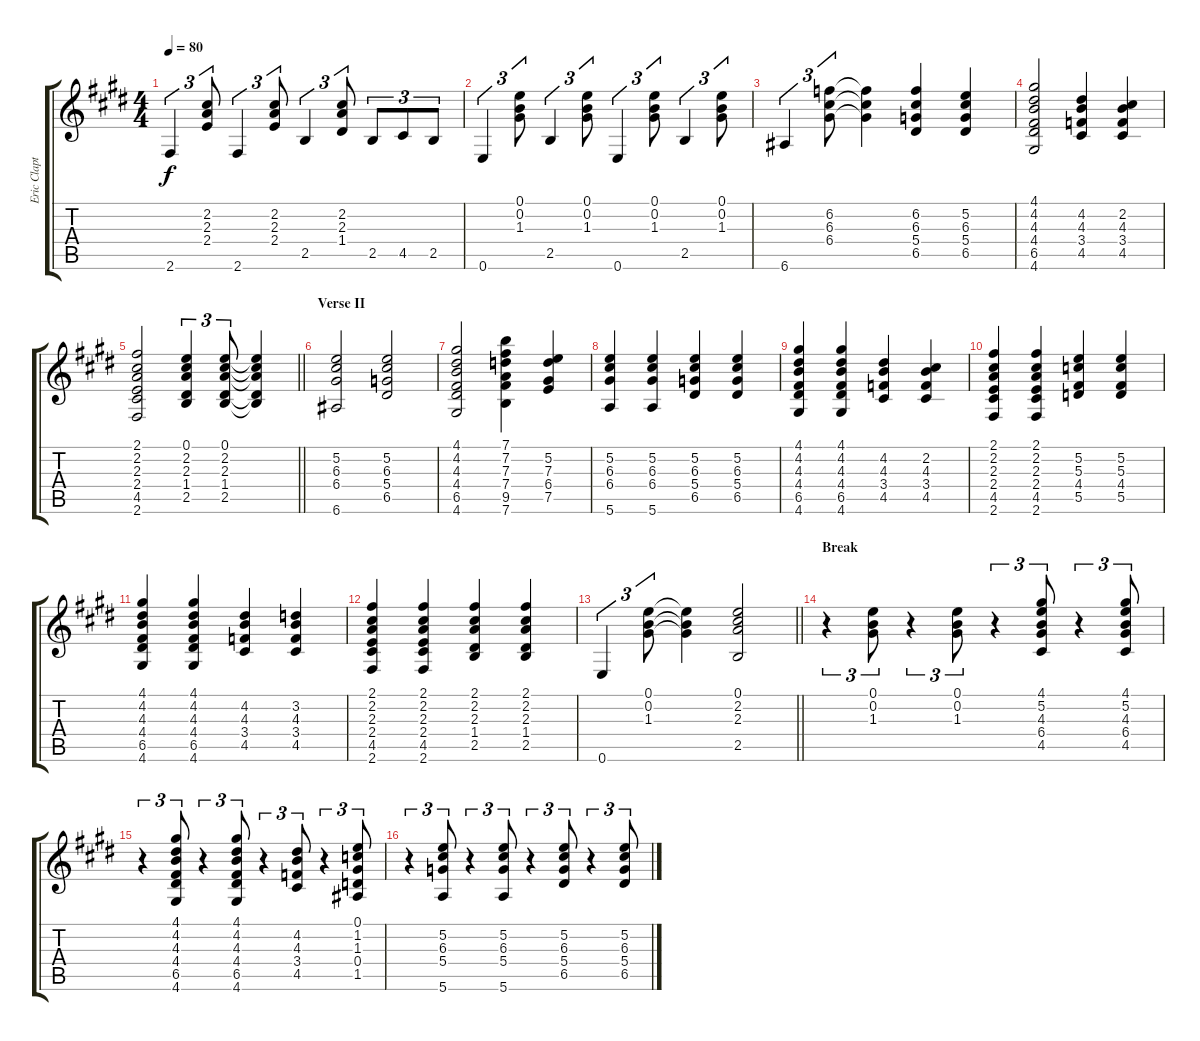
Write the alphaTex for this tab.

\track ("Eric Clapton Guitar I" "Eric Clapt") {instrument electricguitarjazz}
\staff {score tabs}
\tuning (E4 B3 G3 D3 A2 E2) {hide}
\ts (4 4)
\tempo 80
\clef g2
\ks e
2.6.4{tu (3 2) dy f} (2.2 2.3 2.4).8{tu (3 2)} 2.6.4{tu (3 2)} (2.2 2.3 2.4).8{tu (3 2)} 2.5.4{tu (3 2)} (2.2 2.3 1.4).8{tu (3 2)} 2.5.8{tu (3 2)} 4.5.8{tu (3 2)} 2.5.8{tu (3 2)} |
0.6.4{tu (3 2)} (0.1 0.2 1.3).8{tu (3 2)} 2.5.4{tu (3 2)} (0.1 0.2 1.3).8{tu (3 2)} 0.6.4{tu (3 2)} (0.1 0.2 1.3).8{tu (3 2)} 2.5.4{tu (3 2)} (0.1 0.2 1.3).8{tu (3 2)} |
6.6.4{tu (3 2)} (6.2 6.3 6.4).8{tu (3 2)} (6.2{t} 6.3{t} 6.4{t}).4 (6.2 6.3 5.4 6.5).4 (5.2 6.3 5.4 6.5).4 |
(4.1 4.2 4.3 4.4 6.5 4.6).2 (4.2 4.3 3.4 4.5).4 (2.2 4.3 3.4 4.5).4 |
\barLineRight lightlight
(2.1 2.2 2.3 2.4 4.5 2.6).2 (0.1 2.2 2.3 1.4 2.5).4{tu (3 2)} (0.1 2.2 2.3 1.4 2.5).8{tu (3 2)} (0.1{t} 2.2{t} 2.3{t} 1.4{t} 2.5{t}).4 |
\section ("" "Verse II")
(5.2 6.3 6.4 6.6).2 (5.2 6.3 5.4 6.5).2 |
(4.1 4.2 4.3 4.4 6.5 4.6).2 (7.1 7.2 7.3 7.4 9.5 7.6).4 (5.2 7.3 6.4 7.5).4 |
(5.2 6.3 6.4 5.6).4 (5.2 6.3 6.4 5.6).4 (5.2 6.3 5.4 6.5).4 (5.2 6.3 5.4 6.5).4 |
(4.1 4.2 4.3 4.4 6.5 4.6).4 (4.1 4.2 4.3 4.4 6.5 4.6).4 (4.2 4.3 3.4 4.5).4 (2.2 4.3 3.4 4.5).4 |
(2.1 2.2 2.3 2.4 4.5 2.6).4 (2.1 2.2 2.3 2.4 4.5 2.6).4 (5.2 5.3 4.4 5.5).4 (5.2 5.3 4.4 5.5).4 |
(4.1 4.2 4.3 4.4 6.5 4.6).4 (4.1 4.2 4.3 4.4 6.5 4.6).4 (4.2 4.3 3.4 4.5).4 (3.2 4.3 3.4 4.5).4 |
(2.1 2.2 2.3 2.4 4.5 2.6).4 (2.1 2.2 2.3 2.4 4.5 2.6).4 (2.1 2.2 2.3 1.4 2.5).4 (2.1 2.2 2.3 1.4 2.5).4 |
\barLineRight lightlight
0.6.4{tu (3 2)} (0.1 0.2 1.3).8{tu (3 2)} (0.1{t} 0.2{t} 1.3{t}).4 (0.1 2.2 2.3 2.5).2 |
\section ("" "Break")
r.4{tu (3 2)} (0.1 0.2 1.3).8{tu (3 2)} r.4{tu (3 2)} (0.1 0.2 1.3).8{tu (3 2)} r.4{tu (3 2)} (4.1 5.2 4.3 6.4 4.5).8{tu (3 2)} r.4{tu (3 2)} (4.1 5.2 4.3 6.4 4.5).8{tu (3 2)} |
r.4{tu (3 2)} (4.1 4.2 4.3 4.4 6.5 4.6).8{tu (3 2)} r.4{tu (3 2)} (4.1 4.2 4.3 4.4 6.5 4.6).8{tu (3 2)} r.4{tu (3 2)} (4.2 4.3 3.4 4.5).8{tu (3 2)} r.4{tu (3 2)} (0.1 1.2 1.3 0.4 1.5).8{tu (3 2)} |
r.4{tu (3 2)} (5.2 6.3 5.4 5.6).8{tu (3 2)} r.4{tu (3 2)} (5.2 6.3 5.4 5.6).8{tu (3 2)} r.4{tu (3 2)} (5.2 6.3 5.4 6.5).8{tu (3 2)} r.4{tu (3 2)} (5.2 6.3 5.4 6.5).8{tu (3 2)}
